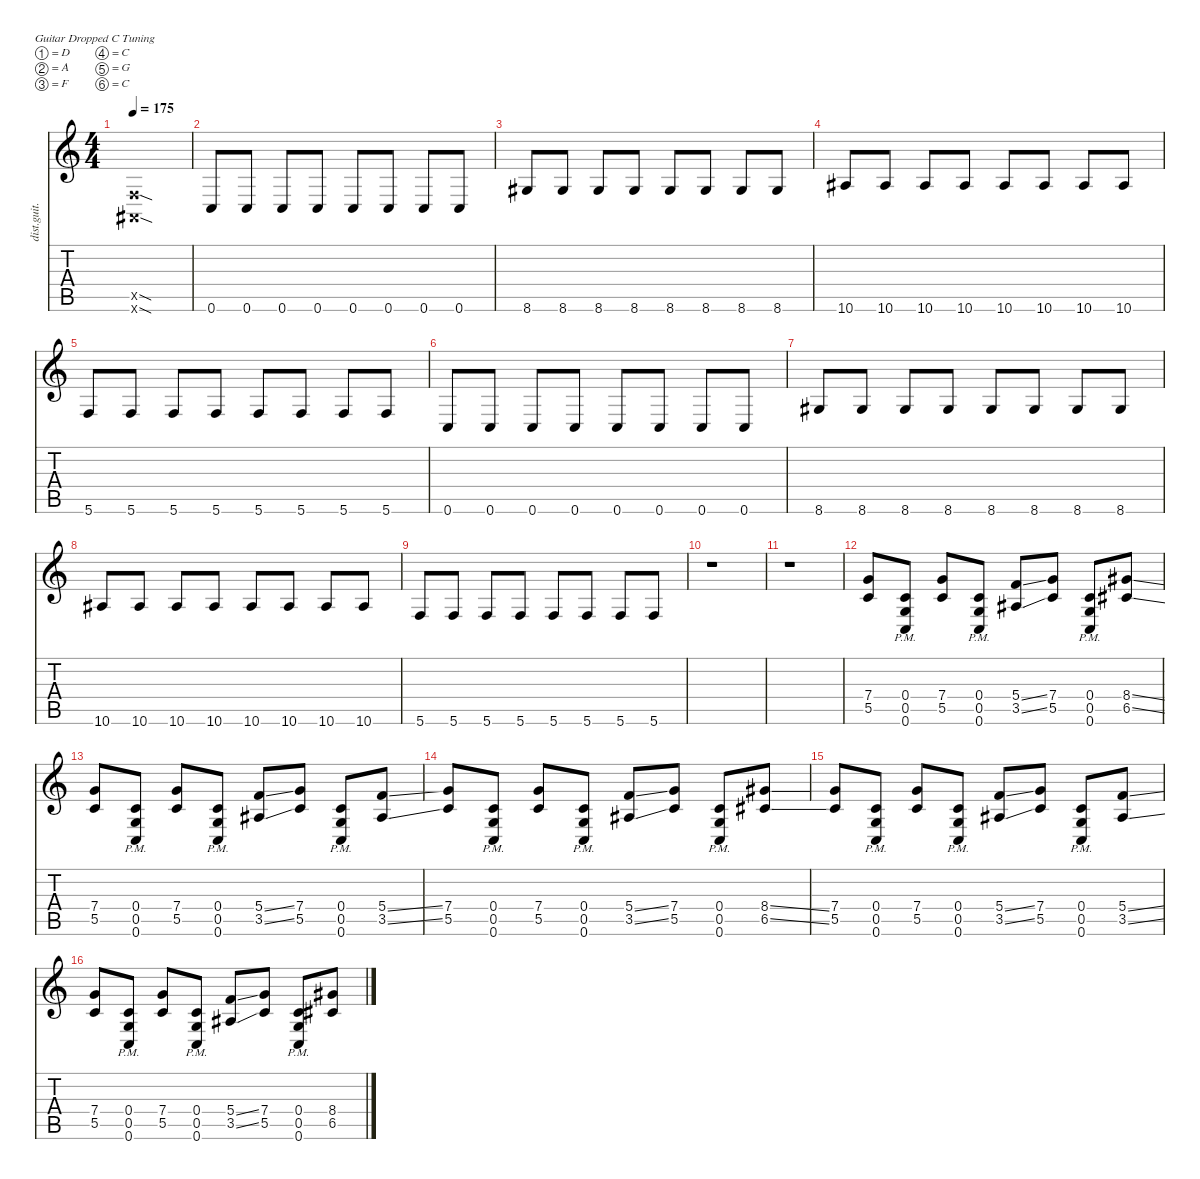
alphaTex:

\defaultSystemsLayout 4
\hideDynamics
\bracketExtendMode nobrackets
\otherSystemsTrackNameOrientation horizontal
\track ("Distortion Guitar" "dist.guit.") {instrument distortionguitar}
\staff {score tabs}
\tuning (D4 A3 F3 C3 G2 C2)
\ts (4 4)
\tempo 175
\clef g2
\ks c
(-9.5{sod x acc #} 5.6{sod x}).1{dy mf instrument distortionguitar beam Up} |
0.6.8{beam Up} 0.6.8{beam Up} 0.6.8{beam Up} 0.6.8{beam Up} 0.6.8{beam Up} 0.6.8{beam Up} 0.6.8{beam Up} 0.6.8{beam Up} |
8.6{acc #}.8{beam Up} 8.6{acc #}.8{beam Up} 8.6{acc #}.8{beam Up} 8.6{acc #}.8{beam Up} 8.6{acc #}.8{beam Up} 8.6{acc #}.8{beam Up} 8.6{acc #}.8{beam Up} 8.6{acc #}.8{beam Up} |
10.6{acc #}.8{beam Up} 10.6{acc #}.8{beam Up} 10.6{acc #}.8{beam Up} 10.6{acc #}.8{beam Up} 10.6{acc #}.8{beam Up} 10.6{acc #}.8{beam Up} 10.6{acc #}.8{beam Up} 10.6{acc #}.8{beam Up} |
5.6.8{beam Up} 5.6.8{beam Up} 5.6.8{beam Up} 5.6.8{beam Up} 5.6.8{beam Up} 5.6.8{beam Up} 5.6.8{beam Up} 5.6.8{beam Up} |
0.6.8{beam Up} 0.6.8{beam Up} 0.6.8{beam Up} 0.6.8{beam Up} 0.6.8{beam Up} 0.6.8{beam Up} 0.6.8{beam Up} 0.6.8{beam Up} |
8.6{acc #}.8{beam Up} 8.6{acc #}.8{beam Up} 8.6{acc #}.8{beam Up} 8.6{acc #}.8{beam Up} 8.6{acc #}.8{beam Up} 8.6{acc #}.8{beam Up} 8.6{acc #}.8{beam Up} 8.6{acc #}.8{beam Up} |
10.6{acc #}.8{beam Up} 10.6{acc #}.8{beam Up} 10.6{acc #}.8{beam Up} 10.6{acc #}.8{beam Up} 10.6{acc #}.8{beam Up} 10.6{acc #}.8{beam Up} 10.6{acc #}.8{beam Up} 10.6{acc #}.8{beam Up} |
5.6.8{beam Up} 5.6.8{beam Up} 5.6.8{beam Up} 5.6.8{beam Up} 5.6.8{beam Up} 5.6.8{beam Up} 5.6.8{beam Up} 5.6.8{beam Up} |
r.1{beam Down} |
r.1{beam Down} |
(5.5 7.4).8{beam Up} (0.6{pm} 0.5{pm} 0.4{pm}).8{beam Up} (5.5 7.4).8{beam Up} (0.6{pm} 0.5{pm} 0.4{pm}).8{beam Up} (3.5{ss acc #} 5.4{ss}).8{beam Up} (5.5 7.4).8{beam Up} (0.6{pm} 0.5{pm} 0.4{pm}).8{beam Up} (6.5{ss acc #} 8.4{ss acc #}).8{beam Up} |
(5.5 7.4).8{beam Up} (0.6{pm} 0.5{pm} 0.4{pm}).8{beam Up} (5.5 7.4).8{beam Up} (0.6{pm} 0.5{pm} 0.4{pm}).8{beam Up} (3.5{ss acc #} 5.4{ss}).8{beam Up} (5.5 7.4).8{beam Up} (0.6{pm} 0.5{pm} 0.4{pm}).8{beam Up} (3.5{ss acc #} 5.4{ss}).8{beam Up} |
(5.5 7.4).8{beam Up} (0.6{pm} 0.5{pm} 0.4{pm}).8{beam Up} (5.5 7.4).8{beam Up} (0.6{pm} 0.5{pm} 0.4{pm}).8{beam Up} (3.5{ss acc #} 5.4{ss}).8{beam Up} (5.5 7.4).8{beam Up} (0.6{pm} 0.5{pm} 0.4{pm}).8{beam Up} (6.5{ss acc #} 8.4{ss acc #}).8{beam Up} |
(5.5 7.4).8{beam Up} (0.6{pm} 0.5{pm} 0.4{pm}).8{beam Up} (5.5 7.4).8{beam Up} (0.6{pm} 0.5{pm} 0.4{pm}).8{beam Up} (3.5{ss acc #} 5.4{ss}).8{beam Up} (5.5 7.4).8{beam Up} (0.6{pm} 0.5{pm} 0.4{pm}).8{beam Up} (3.5{ss acc #} 5.4{ss}).8{beam Up} |
(5.5 7.4).8{beam Up} (0.6{pm} 0.5{pm} 0.4{pm}).8{beam Up} (5.5 7.4).8{beam Up} (0.6{pm} 0.5{pm} 0.4{pm}).8{beam Up} (3.5{ss acc #} 5.4{ss}).8{beam Up} (5.5 7.4).8{beam Up} (0.6{pm} 0.5{pm} 0.4{pm}).8{beam Up} (6.5{ss acc #} 8.4{ss acc #}).8{beam Up}
